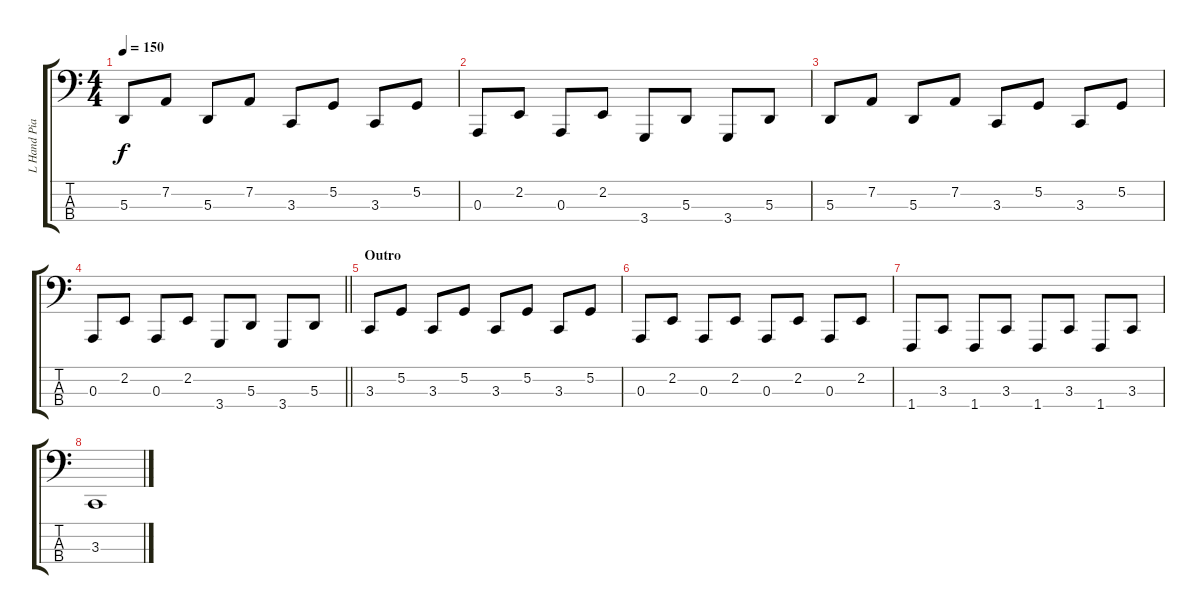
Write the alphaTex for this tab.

\track ("L Hand Piano" "L Hand Pia") {instrument lead8bassandlead}
\staff {score tabs}
\tuning (G2 D2 A1 E1) {hide}
\ts (4 4)
\tempo 150
\clef f4
\ks c
5.3.8{dy f} 7.2.8 5.3.8 7.2.8 3.3.8 5.2.8 3.3.8 5.2.8 |
0.3.8 2.2.8 0.3.8 2.2.8 3.4.8 5.3.8 3.4.8 5.3.8 |
5.3.8 7.2.8 5.3.8 7.2.8 3.3.8 5.2.8 3.3.8 5.2.8 |
\barLineRight lightlight
0.3.8 2.2.8 0.3.8 2.2.8 3.4.8 5.3.8 3.4.8 5.3.8 |
\section ("" "Outro")
3.3.8 5.2.8 3.3.8 5.2.8 3.3.8 5.2.8 3.3.8 5.2.8 |
0.3.8 2.2.8 0.3.8 2.2.8 0.3.8 2.2.8 0.3.8 2.2.8 |
1.4.8 3.3.8 1.4.8 3.3.8 1.4.8 3.3.8 1.4.8 3.3.8 |
3.3.1
